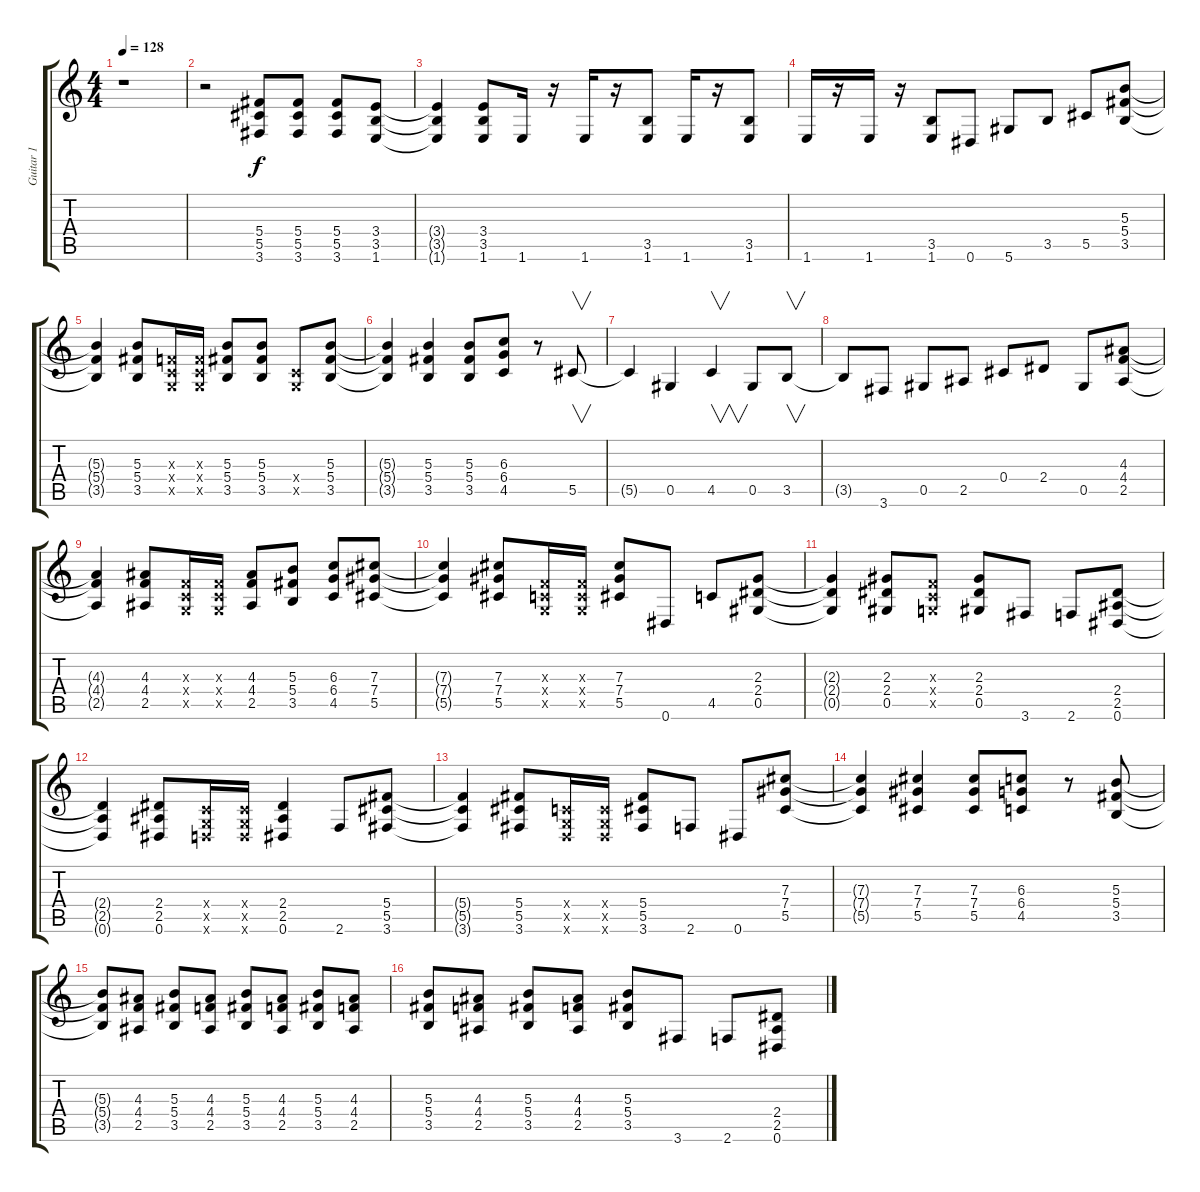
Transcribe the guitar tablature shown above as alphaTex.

\track ("Guitar 1" "Guitar 1") {instrument distortionguitar}
\staff {score tabs}
\tuning (Eb4 Bb3 Gb3 Db3 Ab2 Eb2) {hide}
\ts (4 4)
\tempo 128
\clef g2
\ks c
r.1{dy f} |
r.2 (5.4 5.5 3.6).8 (5.4 5.5 3.6).8 (5.4 5.5 3.6).8 (3.4 3.5 1.6).8 |
(3.4{t} 3.5{t} 1.6{t}).4 (3.4 3.5 1.6).8 1.6.16 r.16 1.6.16 r.16 (3.5 1.6).8 1.6.16 r.16 (3.5 1.6).8 |
1.6.16 r.16 1.6.16 r.16 (3.5 1.6).8 0.6.8 5.6.8 3.5.8 5.5.8 (5.3 5.4 3.5).8 |
(5.3{t} 5.4{t} 3.5{t}).4 (5.3 5.4 3.5).8 (-1.3{x} -1.4{x} -1.5{x}).16 (-1.3{x} -1.4{x} -1.5{x}).16 (5.3 5.4 3.5).8 (5.3 5.4 3.5).8 (-1.4{x} -1.5{x}).8 (5.3 5.4 3.5).8 |
(5.3{t} 5.4{t} 3.5{t}).4 (5.3 5.4 3.5).4 (5.3 5.4 3.5).8 (6.3 6.4 4.5).8 r.8 5.5.8{v} |
5.5{t}.4 0.5.4 4.5.4{v} 0.5.8 3.5.8{v} |
3.5{t}.8 3.6.8 0.5.8 2.5.8 0.4.8 2.4.8 0.5.8 (4.3 4.4 2.5).8 |
(4.3{t} 4.4{t} 2.5{t}).4 (4.3 4.4 2.5).8 (-1.3{x} -1.4{x} -1.5{x}).16 (-1.3{x} -1.4{x} -1.5{x}).16 (4.3 4.4 2.5).8 (5.3 5.4 3.5).8 (6.3 6.4 4.5).8 (7.3 7.4 5.5).8 |
(7.3{t} 7.4{t} 5.5{t}).4 (7.3 7.4 5.5).8 (-1.3{x} -1.4{x} -1.5{x}).16 (-1.3{x} -1.4{x} -1.5{x}).16 (7.3 7.4 5.5).8 0.6.8 4.5.8 (2.3 2.4 0.5).8 |
(2.3{t} 2.4{t} 0.5{t}).4 (2.3 2.4 0.5).8 (-1.3{x} -1.4{x} -1.5{x}).8 (2.3 2.4 0.5).8 3.6.8 2.6.8 (2.4 2.5 0.6).8 |
(2.4{t} 2.5{t} 0.6{t}).4 (2.4 2.5 0.6).8 (-1.4{x} -1.5{x} -1.6{x}).16 (-1.4{x} -1.5{x} -1.6{x}).16 (2.4 2.5 0.6).4 2.6.8 (5.4 5.5 3.6).8 |
(5.4{t} 5.5{t} 3.6{t}).4 (5.4 5.5 3.6).8 (-1.4{x} -1.5{x} -1.6{x}).16 (-1.4{x} -1.5{x} -1.6{x}).16 (5.4 5.5 3.6).8 2.6.8 0.6.8 (7.3 7.4 5.5).8 |
(7.3{t} 7.4{t} 5.5{t}).4 (7.3 7.4 5.5).4 (7.3 7.4 5.5).8 (6.3 6.4 4.5).8 r.8 (5.3 5.4 3.5).8 |
(5.3{t} 5.4{t} 3.5{t}).8 (4.3 4.4 2.5).8 (5.3 5.4 3.5).8 (4.3 4.4 2.5).8 (5.3 5.4 3.5).8 (4.3 4.4 2.5).8 (5.3 5.4 3.5).8 (4.3 4.4 2.5).8 |
(5.3 5.4 3.5).8 (4.3 4.4 2.5).8 (5.3 5.4 3.5).8 (4.3 4.4 2.5).8 (5.3 5.4 3.5).8 3.6.8 2.6.8 (2.4 2.5 0.6).8
